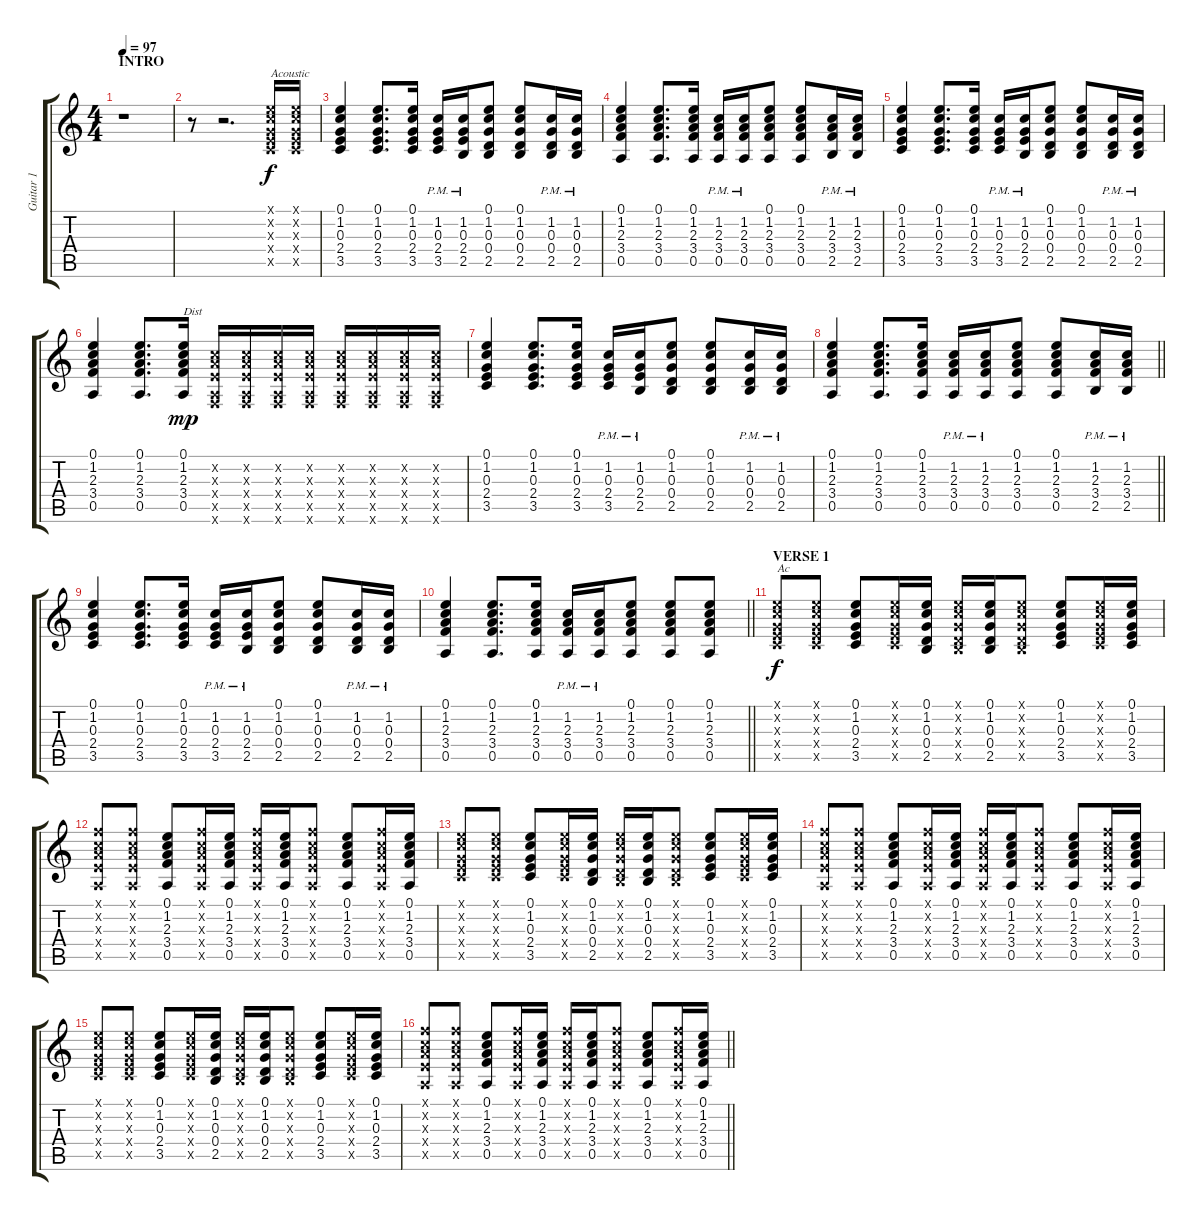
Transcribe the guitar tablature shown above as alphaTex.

\track ("Guitar 1" "Guitar 1") {instrument acousticguitarsteel}
\staff {score tabs}
\tuning (E4 B3 G3 D3 A2 E2) {hide}
\ts (4 4)
\section ("" "INTRO")
\tempo 97
\clef g2
\ks c
r.1{dy f instrument acousticguitarsteel} |
r.8 r.2{d} (0.1{x} 1.2{x} 0.3{x} 2.4{x} 3.5{x}).16{txt "Acoustic" volume 12 instrument acousticguitarsteel} (0.1{x} 1.2{x} 0.3{x} 2.4{x} 3.5{x}).16 |
(0.1 1.2 0.3 2.4 3.5).4 (0.1 1.2 0.3 2.4 3.5).8{d} (0.1 1.2 0.3 2.4 3.5).16 (1.2{pm} 0.3{pm} 2.4{pm} 3.5{pm}).16 (1.2{pm} 0.3{pm} 2.4{pm} 2.5{pm}).16 (0.1 1.2 0.3 0.4 2.5).8 (0.1 1.2 0.3 0.4 2.5).8 (1.2{pm} 0.3{pm} 0.4{pm} 2.5{pm}).16 (1.2{pm} 0.3{pm} 0.4{pm} 2.5{pm}).16 |
(0.1 1.2 2.3 3.4 0.5).4 (0.1 1.2 2.3 3.4 0.5).8{d} (0.1 1.2 2.3 3.4 0.5).16 (1.2{pm} 2.3{pm} 3.4{pm} 0.5{pm}).16 (1.2{pm} 2.3{pm} 3.4{pm} 0.5{pm}).16 (0.1 1.2 2.3 3.4 0.5).8 (0.1 1.2 2.3 3.4 0.5).8 (1.2{pm} 2.3{pm} 3.4{pm} 2.5{pm}).16 (1.2{pm} 2.3{pm} 3.4{pm} 2.5{pm}).16 |
(0.1 1.2 0.3 2.4 3.5).4 (0.1 1.2 0.3 2.4 3.5).8{d} (0.1 1.2 0.3 2.4 3.5).16 (1.2{pm} 0.3{pm} 2.4{pm} 3.5{pm}).16 (1.2{pm} 0.3{pm} 2.4{pm} 2.5{pm}).16 (0.1 1.2 0.3 0.4 2.5).8 (0.1 1.2 0.3 0.4 2.5).8 (1.2{pm} 0.3{pm} 0.4{pm} 2.5{pm}).16 (1.2{pm} 0.3{pm} 0.4{pm} 2.5{pm}).16 |
(0.1 1.2 2.3 3.4 0.5).4 (0.1 1.2 2.3 3.4 0.5).8{d} (0.1 1.2 2.3 3.4 0.5).16{txt "Dist" dy mp instrument distortionguitar} (1.2{x} 2.3{x} 2.4{x} 0.5{x} 1.6{x}).16 (1.2{x} 2.3{x} 2.4{x} 0.5{x} 1.6{x}).16 (1.2{x} 2.3{x} 2.4{x} 0.5{x} 1.6{x}).16 (1.2{x} 2.3{x} 2.4{x} 0.5{x} 1.6{x}).16 (1.2{x} 2.3{x} 2.4{x} 0.5{x} 1.6{x}).16 (1.2{x} 2.3{x} 2.4{x} 0.5{x} 1.6{x}).16 (1.2{x} 2.3{x} 2.4{x} 0.5{x} 1.6{x}).16 (1.2{x} 2.3{x} 2.4{x} 0.5{x} 1.6{x}).16 |
(0.1 1.2 0.3 2.4 3.5).4 (0.1 1.2 0.3 2.4 3.5).8{d} (0.1 1.2 0.3 2.4 3.5).16 (1.2{pm} 0.3{pm} 2.4{pm} 3.5{pm}).16 (1.2{pm} 0.3{pm} 2.4{pm} 2.5{pm}).16 (0.1 1.2 0.3 0.4 2.5).8 (0.1 1.2 0.3 0.4 2.5).8 (1.2{pm} 0.3{pm} 0.4{pm} 2.5{pm}).16 (1.2{pm} 0.3{pm} 0.4{pm} 2.5{pm}).16 |
\barLineRight lightlight
(0.1 1.2 2.3 3.4 0.5).4 (0.1 1.2 2.3 3.4 0.5).8{d} (0.1 1.2 2.3 3.4 0.5).16 (1.2{pm} 2.3{pm} 3.4{pm} 0.5{pm}).16 (1.2{pm} 2.3{pm} 3.4{pm} 0.5{pm}).16 (0.1 1.2 2.3 3.4 0.5).8 (0.1 1.2 2.3 3.4 0.5).8 (1.2{pm} 2.3{pm} 3.4{pm} 2.5{pm}).16 (1.2{pm} 2.3{pm} 3.4{pm} 2.5{pm}).16 |
(0.1 1.2 0.3 2.4 3.5).4 (0.1 1.2 0.3 2.4 3.5).8{d} (0.1 1.2 0.3 2.4 3.5).16 (1.2{pm} 0.3{pm} 2.4{pm} 3.5{pm}).16 (1.2{pm} 0.3{pm} 2.4{pm} 2.5{pm}).16 (0.1 1.2 0.3 0.4 2.5).8 (0.1 1.2 0.3 0.4 2.5).8 (1.2{pm} 0.3{pm} 0.4{pm} 2.5{pm}).16 (1.2{pm} 0.3{pm} 0.4{pm} 2.5{pm}).16 |
\barLineRight lightlight
(0.1 1.2 2.3 3.4 0.5).4 (0.1 1.2 2.3 3.4 0.5).8{d} (0.1 1.2 2.3 3.4 0.5).16 (1.2{pm} 2.3{pm} 3.4{pm} 0.5{pm}).16 (1.2{pm} 2.3{pm} 3.4{pm} 0.5{pm}).16 (0.1 1.2 2.3 3.4 0.5).8 (0.1 1.2 2.3 3.4 0.5).8 (0.1 1.2 2.3 3.4 0.5).8 |
\section ("" "VERSE 1")
(0.1{x} 1.2{x} 0.3{x} 2.4{x} 3.5{x}).8{txt "Ac" dy f instrument acousticguitarsteel} (0.1{x} 1.2{x} 0.3{x} 2.4{x} 3.5{x}).8 (0.1 1.2 0.3 2.4 3.5).8 (0.1{x} 1.2{x} 0.3{x} 2.4{x} 3.5{x}).16 (0.1 1.2 0.3 0.4 2.5).16 (0.1{x} 1.2{x} 0.3{x} 0.4{x} 2.5{x}).16 (0.1 1.2 0.3 0.4 2.5).16 (0.1{x} 1.2{x} 0.3{x} 0.4{x} 2.5{x}).8 (0.1 1.2 0.3 2.4 3.5).8 (0.1{x} 1.2{x} 0.3{x} 2.4{x} 3.5{x}).16 (0.1 1.2 0.3 2.4 3.5).16 |
(1.1{x} 1.2{x} 2.3{x} 2.4{x} 0.5{x}).8 (1.1{x} 1.2{x} 2.3{x} 2.4{x} 0.5{x}).8 (0.1 1.2 2.3 3.4 0.5).8 (1.1{x} 1.2{x} 2.3{x} 2.4{x} 0.5{x}).16 (0.1 1.2 2.3 3.4 0.5).16 (1.1{x} 1.2{x} 2.3{x} 2.4{x} 0.5{x}).16 (0.1 1.2 2.3 3.4 0.5).16 (1.1{x} 1.2{x} 2.3{x} 2.4{x} 0.5{x}).8 (0.1 1.2 2.3 3.4 0.5).8 (1.1{x} 1.2{x} 2.3{x} 2.4{x} 0.5{x}).16 (0.1 1.2 2.3 3.4 0.5).16 |
(0.1{x} 1.2{x} 0.3{x} 2.4{x} 3.5{x}).8 (0.1{x} 1.2{x} 0.3{x} 2.4{x} 3.5{x}).8 (0.1 1.2 0.3 2.4 3.5).8 (0.1{x} 1.2{x} 0.3{x} 2.4{x} 3.5{x}).16 (0.1 1.2 0.3 0.4 2.5).16 (0.1{x} 1.2{x} 0.3{x} 0.4{x} 2.5{x}).16 (0.1 1.2 0.3 0.4 2.5).16 (0.1{x} 1.2{x} 0.3{x} 0.4{x} 2.5{x}).8 (0.1 1.2 0.3 2.4 3.5).8 (0.1{x} 1.2{x} 0.3{x} 2.4{x} 3.5{x}).16 (0.1 1.2 0.3 2.4 3.5).16 |
(1.1{x} 1.2{x} 2.3{x} 2.4{x} 0.5{x}).8 (1.1{x} 1.2{x} 2.3{x} 2.4{x} 0.5{x}).8 (0.1 1.2 2.3 3.4 0.5).8 (1.1{x} 1.2{x} 2.3{x} 2.4{x} 0.5{x}).16 (0.1 1.2 2.3 3.4 0.5).16 (1.1{x} 1.2{x} 2.3{x} 2.4{x} 0.5{x}).16 (0.1 1.2 2.3 3.4 0.5).16 (1.1{x} 1.2{x} 2.3{x} 2.4{x} 0.5{x}).8 (0.1 1.2 2.3 3.4 0.5).8 (1.1{x} 1.2{x} 2.3{x} 2.4{x} 0.5{x}).16 (0.1 1.2 2.3 3.4 0.5).16 |
(0.1{x} 1.2{x} 0.3{x} 2.4{x} 3.5{x}).8 (0.1{x} 1.2{x} 0.3{x} 2.4{x} 3.5{x}).8 (0.1 1.2 0.3 2.4 3.5).8 (0.1{x} 1.2{x} 0.3{x} 2.4{x} 3.5{x}).16 (0.1 1.2 0.3 0.4 2.5).16 (0.1{x} 1.2{x} 0.3{x} 0.4{x} 2.5{x}).16 (0.1 1.2 0.3 0.4 2.5).16 (0.1{x} 1.2{x} 0.3{x} 0.4{x} 2.5{x}).8 (0.1 1.2 0.3 2.4 3.5).8 (0.1{x} 1.2{x} 0.3{x} 2.4{x} 3.5{x}).16 (0.1 1.2 0.3 2.4 3.5).16 |
\barLineRight lightlight
(1.1{x} 1.2{x} 2.3{x} 2.4{x} 0.5{x}).8 (1.1{x} 1.2{x} 2.3{x} 2.4{x} 0.5{x}).8 (0.1 1.2 2.3 3.4 0.5).8 (1.1{x} 1.2{x} 2.3{x} 2.4{x} 0.5{x}).16 (0.1 1.2 2.3 3.4 0.5).16 (1.1{x} 1.2{x} 2.3{x} 2.4{x} 0.5{x}).16 (0.1 1.2 2.3 3.4 0.5).16 (1.1{x} 1.2{x} 2.3{x} 2.4{x} 0.5{x}).8 (0.1 1.2 2.3 3.4 0.5).8 (1.1{x} 1.2{x} 2.3{x} 2.4{x} 0.5{x}).16 (0.1 1.2 2.3 3.4 0.5).16
